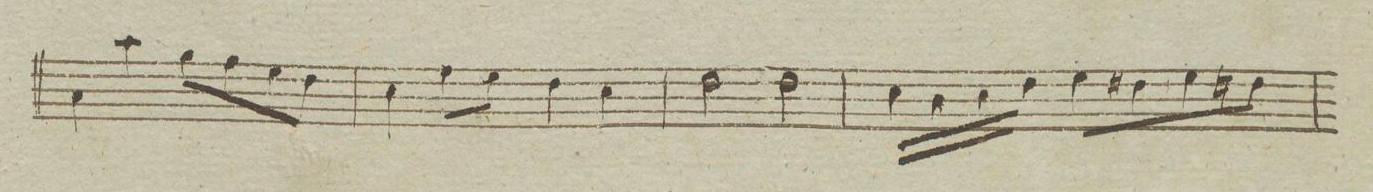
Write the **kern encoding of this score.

**kern	**dynam
*I"Basso	*
*clefF4	*
*k[]	*
*met(c)	*
*M4/4	*
4C\	.
4c\	.
8B\L	.
8A\	.
8G\	.
8F\J	.
=56	=56
4E\	.
8A\L	.
8G\J	.
4F\	.
4E\	.
=57	=57
2F\	.
2F\	.
=58	=58
16E\LL	.
16D\	.
16E\	.
16F\JJ	.
8G\L	.
8F#X\	.
8G\	.
8Fn\J	.
4ryy	.
=59	=59
*-	*-
